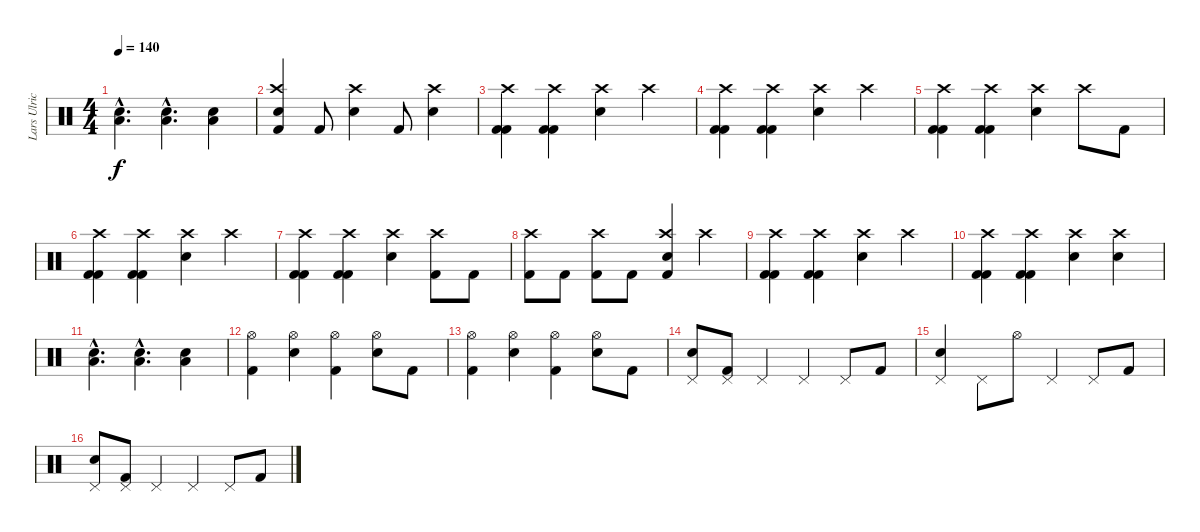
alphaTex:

\track ("Lars Ulrich" "Lars Ulric") {instrument percussion}
\staff {score}
\articulation defaults
\ts (4 4)
\tempo 140
\clef neutral
\ks c
("Electric Snare (hit)"{hac} "Low Floor Tom (hit)"{hac}).4{d dy f} ("Electric Snare (hit)"{hac} "Low Floor Tom (hit)"{hac}).4{d} ("Electric Snare (hit)" "Low Floor Tom (hit)").4 |
("Crash high (hit)" "Electric Snare (hit)" "Kick (hit) 2").4 "Kick (hit) 2".8 ("Crash high (hit)" "Electric Snare (hit)").4 "Kick (hit) 2".8 ("Crash high (hit)" "Electric Snare (hit)").4 |
("Crash high (hit)" "Kick (hit) 2" "Kick (hit) 2").4 ("Crash high (hit)" "Kick (hit) 2" "Kick (hit) 2").4 ("Crash high (hit)" "Electric Snare (hit)").4 "Crash high (hit)".4 |
("Crash high (hit)" "Kick (hit) 2" "Kick (hit) 2").4 ("Crash high (hit)" "Kick (hit) 2" "Kick (hit) 2").4 ("Crash high (hit)" "Electric Snare (hit)").4 "Crash high (hit)".4 |
("Crash high (hit)" "Kick (hit) 2" "Kick (hit) 2").4 ("Crash high (hit)" "Kick (hit) 2" "Kick (hit) 2").4 ("Crash high (hit)" "Electric Snare (hit)").4 "Crash high (hit)".8 "Kick (hit) 2".8 |
("Crash high (hit)" "Kick (hit) 2" "Kick (hit) 2").4 ("Crash high (hit)" "Kick (hit) 2" "Kick (hit) 2").4 ("Crash high (hit)" "Electric Snare (hit)").4 "Crash high (hit)".4 |
("Crash high (hit)" "Kick (hit) 2" "Kick (hit) 2").4 ("Crash high (hit)" "Kick (hit) 2" "Kick (hit) 2").4 ("Crash high (hit)" "Electric Snare (hit)").4 ("Crash high (hit)" "Kick (hit) 2").8 "Kick (hit) 2".8 |
("Crash high (hit)" "Kick (hit) 2").8 "Kick (hit) 2".8 ("Crash high (hit)" "Kick (hit) 2").8 "Kick (hit) 2".8 ("Crash high (hit)" "Electric Snare (hit)" "Kick (hit) 2").4 "Crash high (hit)".4 |
("Crash high (hit)" "Kick (hit) 2" "Kick (hit) 2").4 ("Crash high (hit)" "Kick (hit) 2" "Kick (hit) 2").4 ("Crash high (hit)" "Electric Snare (hit)").4 "Crash high (hit)".4 |
("Crash high (hit)" "Kick (hit) 2" "Kick (hit) 2").4 ("Crash high (hit)" "Kick (hit) 2" "Kick (hit) 2").4 ("Crash high (hit)" "Electric Snare (hit)").4 ("Crash high (hit)" "Electric Snare (hit)").4 |
("Electric Snare (hit)"{hac} "Low Floor Tom (hit)"{hac}).4{d} ("Electric Snare (hit)"{hac} "Low Floor Tom (hit)"{hac}).4{d} ("Electric Snare (hit)" "Low Floor Tom (hit)").4 |
("Hi-Hat (open)" "Kick (hit) 2").4 ("Hi-Hat (open)" "Electric Snare (hit)").4 ("Hi-Hat (open)" "Kick (hit) 2").4 ("Hi-Hat (open)" "Electric Snare (hit)").8 "Kick (hit) 2".8 |
("Hi-Hat (open)" "Kick (hit) 2").4 ("Hi-Hat (open)" "Electric Snare (hit)").4 ("Hi-Hat (open)" "Kick (hit) 2").4 ("Hi-Hat (open)" "Electric Snare (hit)").8 "Kick (hit) 2".8 |
("Pedal Hi-Hat (hit)" "Electric Snare (hit)").8 ("Pedal Hi-Hat (hit)" "Kick (hit) 2").8 "Pedal Hi-Hat (hit)".4 "Pedal Hi-Hat (hit)".4 "Pedal Hi-Hat (hit)".8 "Kick (hit) 2".8 |
("Pedal Hi-Hat (hit)" "Electric Snare (hit)").4 "Pedal Hi-Hat (hit)".8 "Hi-Hat (open)".8 "Pedal Hi-Hat (hit)".4 "Pedal Hi-Hat (hit)".8 "Kick (hit) 2".8 |
("Pedal Hi-Hat (hit)" "Electric Snare (hit)").8 ("Pedal Hi-Hat (hit)" "Kick (hit) 2").8 "Pedal Hi-Hat (hit)".4 "Pedal Hi-Hat (hit)".4 "Pedal Hi-Hat (hit)".8 "Kick (hit) 2".8
